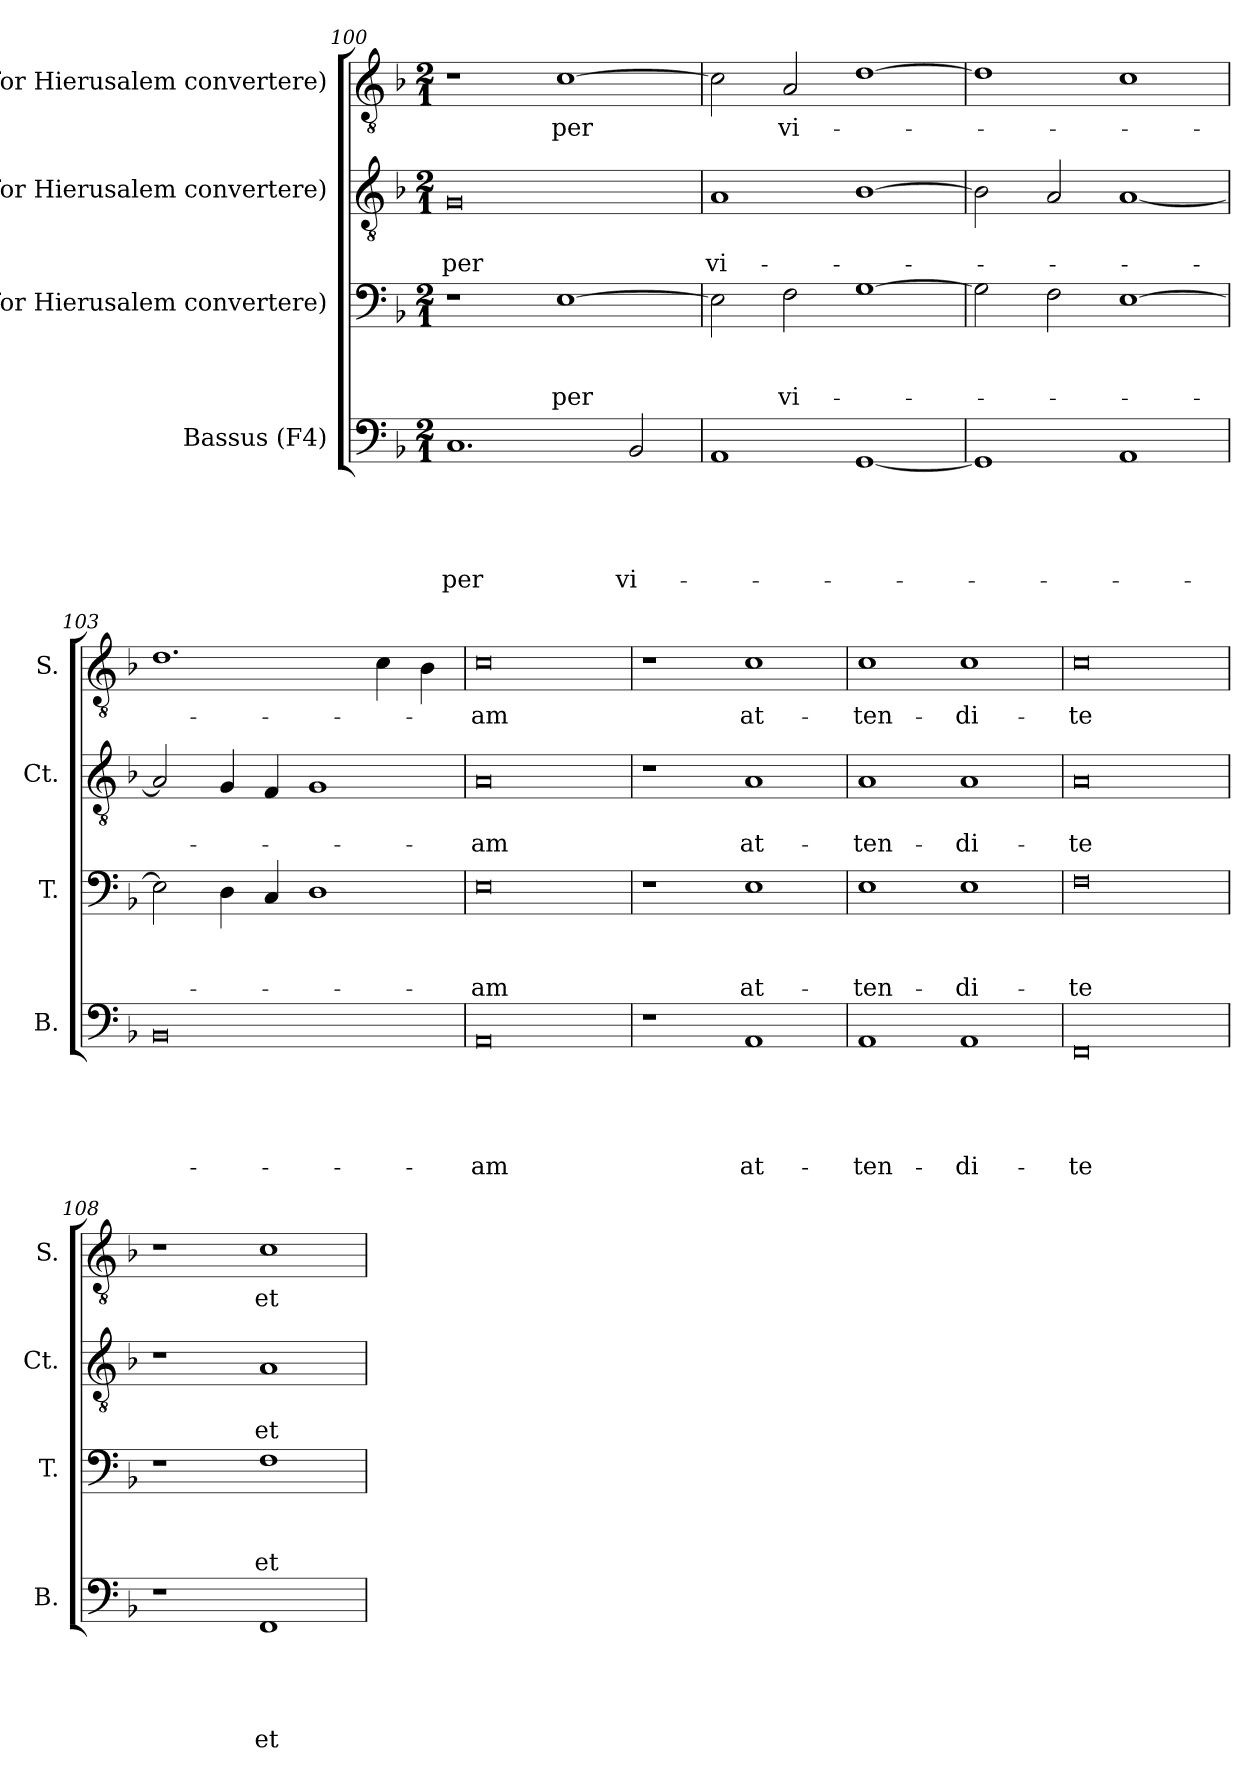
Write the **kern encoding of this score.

**kern	**text	**text	**text	**text	**text	**kern	**text	**text	**text	**kern	**text	**text	**kern	**text
*part4	*part4	*part4	*part4	*part4	*part4	*part3	*part3	*part3	*part3	*part2	*part2	*part2	*part1	*part1
*staff4	*staff4	*staff4	*staff4	*staff4	*staff4	*staff3	*staff3	*staff3	*staff3	*staff2	*staff2	*staff2	*staff1	*staff1
*I"Bassus (F4)	*	*	*	*	*	*I"C4 for Hierusalem convertere)	*	*	*	*I"C3 for Hierusalem convertere)	*	*	*I"C1 for Hierusalem convertere)	*
*I'B.	*	*	*	*	*	*I'T.	*	*	*	*I'Ct.	*	*	*I'S.	*
*clefF4	*	*	*	*	*	*clefF4	*	*	*	*clefGv2	*	*	*clefGv2	*
*k[b-]	*	*	*	*	*	*k[b-]	*	*	*	*k[b-]	*	*	*k[b-]	*
*F:	*	*	*	*	*	*F:	*	*	*	*F:	*	*	*F:	*
*M2/1	*	*	*	*	*	*M2/1	*	*	*	*M2/1	*	*	*M2/1	*
=100	=100	=100	=100	=100	=100	=100	=100	=100	=100	=100	=100	=100	=100	=100
!	!	!	!	!	!LO:LY:b	!	!	!	!	!	!	!LO:LY:b	!	!
1.C	.	.	.	.	per	1r	.	.	.	0G	.	per	1r	.
!	!	!	!	!	!	!	!	!	!LO:LY:b	!	!	!	!	!LO:LY:b
.	.	.	.	.	.	[>1E	.	.	per	.	.	.	[>1c	per
!	!	!	!	!	!LO:LY:b	!	!	!	!	!	!	!	!	!
2BB-/	.	.	.	.	vi-	.	.	.	.	.	.	.	.	.
=101	=101	=101	=101	=101	=101	=101	=101	=101	=101	=101	=101	=101	=101	=101
!	!	!	!	!	!	!	!	!	!	!	!	!LO:LY:b	!	!
1AA	.	.	.	.	.	2E\]	.	.	.	1A	.	vi-	2c\]	.
!	!	!	!	!	!	!	!	!	!LO:LY:b	!	!	!	!	!LO:LY:b
.	.	.	.	.	.	2F\	.	.	vi-	.	.	.	2A/	vi-
[<1GG	.	.	.	.	.	[<1G	.	.	.	[<1B-	.	.	[<1d	.
!!LO:LB:g=z
=102	=102	=102	=102	=102	=102	=102	=102	=102	=102	=102	=102	=102	=102	=102
1GG]	.	.	.	.	.	2G\]	.	.	.	2B-\]	.	.	1d]	.
.	.	.	.	.	.	2F\	.	.	.	2A/	.	.	.	.
1AA	.	.	.	.	.	[>1E	.	.	.	[<1A	.	.	1c	.
=103	=103	=103	=103	=103	=103	=103	=103	=103	=103	=103	=103	=103	=103	=103
0BB-	.	.	.	.	.	2E\]	.	.	.	2A/]	.	.	1.d	.
.	.	.	.	.	.	4D\	.	.	.	4G/	.	.	.	.
.	.	.	.	.	.	4C/	.	.	.	4F/	.	.	.	.
.	.	.	.	.	.	1D	.	.	.	1G	.	.	.	.
.	.	.	.	.	.	.	.	.	.	.	.	.	4c\	.
.	.	.	.	.	.	.	.	.	.	.	.	.	4B-\	.
=104	=104	=104	=104	=104	=104	=104	=104	=104	=104	=104	=104	=104	=104	=104
!	!	!	!	!	!LO:LY:b:rj	!	!	!	!LO:LY:b:rj	!	!	!LO:LY:b:rj	!	!LO:LY:b:rj
0AA	.	.	.	.	-am	0E	.	.	-am	0A	.	-am	0c	-am
=105	=105	=105	=105	=105	=105	=105	=105	=105	=105	=105	=105	=105	=105	=105
1r	.	.	.	.	.	1r	.	.	.	1r	.	.	1r	.
!	!	!	!	!	!LO:LY:b	!	!	!	!LO:LY:b	!	!	!LO:LY:b	!	!LO:LY:b
1AA	.	.	.	.	at-	1E	.	.	at-	1A	.	at-	1c	at-
=106	=106	=106	=106	=106	=106	=106	=106	=106	=106	=106	=106	=106	=106	=106
!	!	!	!	!	!LO:LY:b	!	!	!	!LO:LY:b	!	!	!LO:LY:b	!	!LO:LY:b
1AA	.	.	.	.	-ten-	1E	.	.	-ten-	1A	.	-ten-	1c	-ten-
!	!	!	!	!	!LO:LY:b	!	!	!	!LO:LY:b	!	!	!LO:LY:b	!	!LO:LY:b
1AA	.	.	.	.	-di-	1E	.	.	-di-	1A	.	-di-	1c	-di-
=107	=107	=107	=107	=107	=107	=107	=107	=107	=107	=107	=107	=107	=107	=107
!	!	!	!	!	!LO:LY:b:rj	!	!	!	!LO:LY:b:rj	!	!	!LO:LY:b:rj	!	!LO:LY:b:rj
0FF	.	.	.	.	-te	0F	.	.	-te	0A	.	-te	0c	-te
!!LO:PB:g=z
=108	=108	=108	=108	=108	=108	=108	=108	=108	=108	=108	=108	=108	=108	=108
1r	.	.	.	.	.	1r	.	.	.	1r	.	.	1r	.
!	!	!	!	!	!LO:LY:b	!	!	!	!LO:LY:b	!	!	!LO:LY:b	!	!LO:LY:b
1FF	.	.	.	.	et	1F	.	.	et	1A	.	et	1c	et
=	=	=	=	=	=	=	=	=	=	=	=	=	=	=
*-	*-	*-	*-	*-	*-	*-	*-	*-	*-	*-	*-	*-	*-	*-
